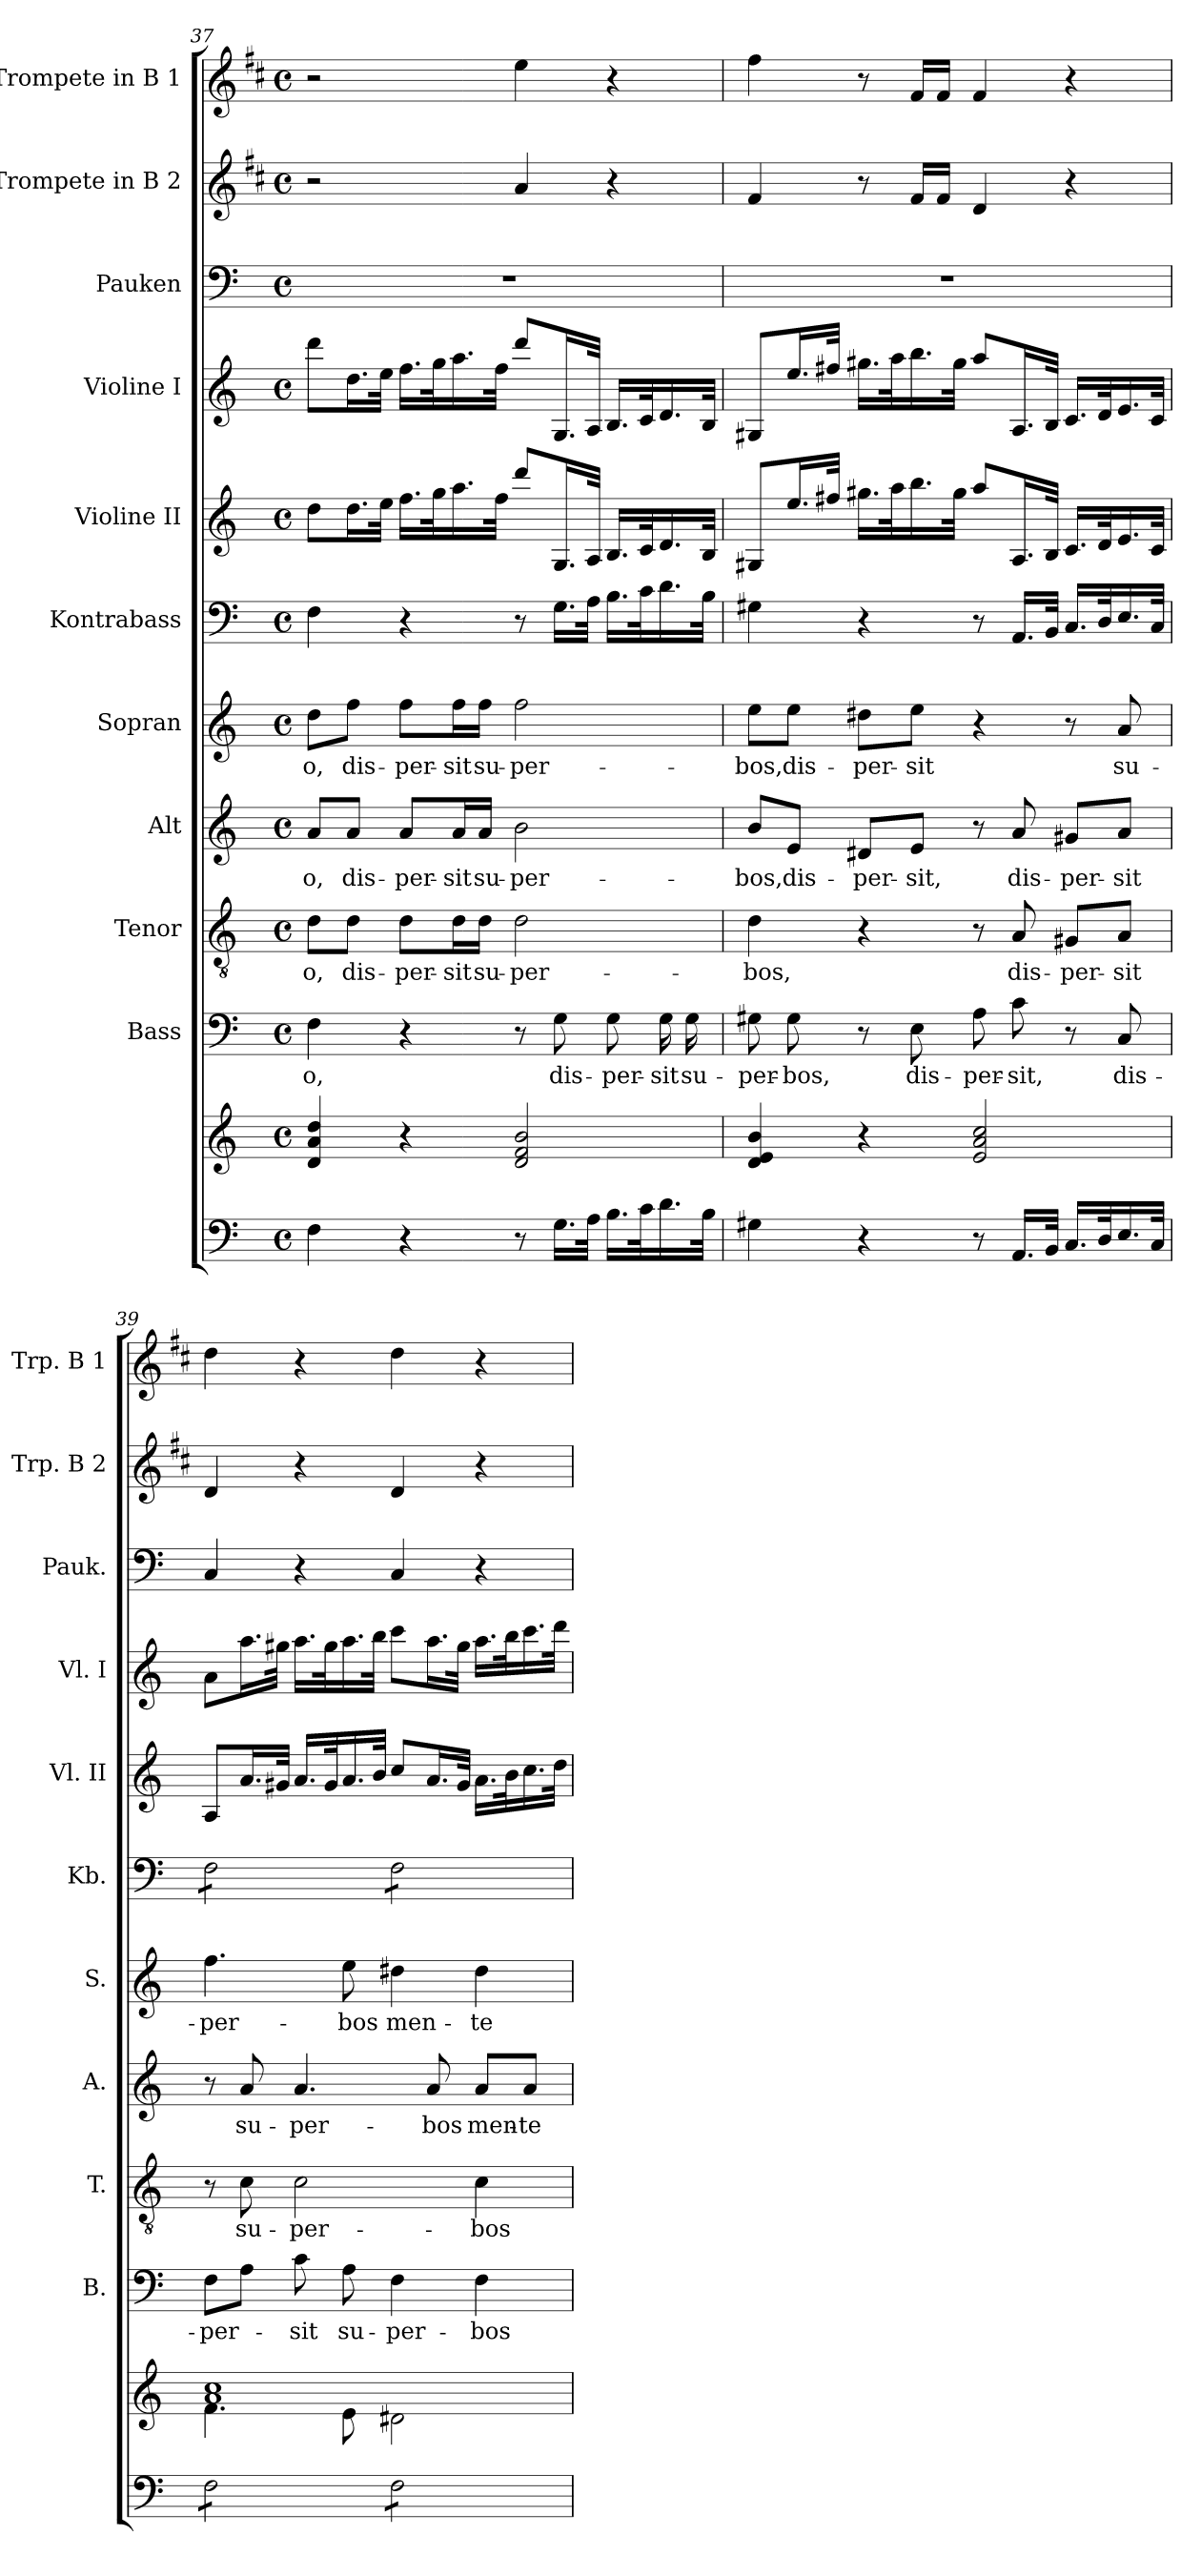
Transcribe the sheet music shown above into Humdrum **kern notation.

**kern	**kern	**kern	**text	**kern	**text	**kern	**text	**kern	**text	**kern	**kern	**kern	**kern	**kern	**kern
*part11	*part11	*part10	*part10	*part9	*part9	*part8	*part8	*part7	*part7	*part6	*part5	*part4	*part3	*part2	*part1
*staff12	*staff11	*staff10	*staff10	*staff9	*staff9	*staff8	*staff8	*staff7	*staff7	*staff6	*staff5	*staff4	*staff3	*staff2	*staff1
*	*	*I"Bass	*	*I"Tenor	*	*I"Alt	*	*I"Sopran	*	*I"Kontrabass	*I"Violine II	*I"Violine I	*I"Pauken	*I"Trompete in B 2	*I"Trompete in B 1
*	*	*I'B.	*	*I'T.	*	*I'A.	*	*I'S.	*	*I'Kb.	*I'Vl. II	*I'Vl. I	*I'Pauk.	*I'Trp. B 2	*I'Trp. B 1
!!LO:PB:g=z
*clefF4	*clefG2	*clefF4	*	*clefGv2	*	*clefG2	*	*clefG2	*	*clefF4	*clefG2	*clefG2	*clefF4	*clefG2	*clefG2
*	*	*	*	*	*	*	*	*	*	*ITrd7c12	*	*	*	*ITrd1c2	*ITrd1c2
*k[]	*k[]	*k[]	*	*k[]	*	*k[]	*	*k[]	*	*k[]	*k[]	*k[]	*k[]	*k[]	*k[]
*C:	*C:	*C:	*	*C:	*	*C:	*	*C:	*	*C:	*C:	*C:	*C:	*C:	*C:
*M4/4	*M4/4	*M4/4	*	*M4/4	*	*M4/4	*	*M4/4	*	*M4/4	*M4/4	*M4/4	*M4/4	*M4/4	*M4/4
*met(c)	*met(c)	*met(c)	*	*met(c)	*	*met(c)	*	*met(c)	*	*met(c)	*met(c)	*met(c)	*met(c)	*met(c)	*met(c)
=37	=37	=37	=37	=37	=37	=37	=37	=37	=37	=37	=37	=37	=37	=37	=37
!	!	!	!LO:LY:b	!	!LO:LY:b	!	!LO:LY:b	!	!LO:LY:b	!	!	!	!	!	!
4F\	4d/ 4a/ 4dd/	4F\	-o,	8d\L	-o,	8a/L	-o,	8dd\L	-o,	4FF\	8dd\L	8ddd\L	1r	2r	2r
!	!	!	!	!	!LO:LY:b	!	!LO:LY:b	!	!LO:LY:b	!	!	!	!	!	!
.	.	.	.	8d\J	dis-	8a/J	dis-	8ff\J	dis-	.	16.dd\L	16.dd\L	.	.	.
.	.	.	.	.	.	.	.	.	.	.	32ee\JJk	32ee\JJk	.	.	.
!	!	!	!	!	!LO:LY:b	!	!LO:LY:b	!	!LO:LY:b	!	!	!	!	!	!
4r	4r	4r	.	8d\L	-per-	8a/L	-per-	8ff\L	-per-	4r	16.ff\LL	16.ff\LL	.	.	.
.	.	.	.	.	.	.	.	.	.	.	32gg\k	32gg\k	.	.	.
!	!	!	!	!	!LO:LY:b	!	!LO:LY:b	!	!LO:LY:b	!	!	!	!	!	!
.	.	.	.	16d\L	-sit	16a/L	-sit	16ff\L	-sit	.	16.aa\	16.aa\	.	.	.
!	!	!	!	!	!LO:LY:b	!	!LO:LY:b	!	!LO:LY:b	!	!	!	!	!	!
.	.	.	.	16d\JJ	su-	16a/JJ	su-	16ff\JJ	su-	.	.	.	.	.	.
.	.	.	.	.	.	.	.	.	.	.	32ff\JJk	32ff\JJk	.	.	.
!	!	!	!	!	!LO:LY:b	!	!LO:LY:b	!	!LO:LY:b	!	!	!	!	!	!
8r	2d/ 2f/ 2b/	8r	.	2d\	-per-	2b\	-per-	2ff\	-per-	8r	8ddd/L	8ddd/L	.	4g/	4dd\
!	!	!	!LO:LY:b	!	!	!	!	!	!	!	!	!	!	!	!
16.G\LL	.	8G\	dis-	.	.	.	.	.	.	16.GG\LL	16.G/L	16.G/L	.	.	.
32A\JJk	.	.	.	.	.	.	.	.	.	32AA\JJk	32A/JJk	32A/JJk	.	.	.
!	!	!	!LO:LY:b	!	!	!	!	!	!	!	!	!	!	!	!
16.B\LL	.	8G\	-per-	.	.	.	.	.	.	16.BB\LL	16.B/LL	16.B/LL	.	4r	4r
32c\k	.	.	.	.	.	.	.	.	.	32C\k	32c/k	32c/k	.	.	.
!	!	!	!LO:LY:b	!	!	!	!	!	!	!	!	!	!	!	!
16.d\	.	16G\	-sit	.	.	.	.	.	.	16.D\	16.d/	16.d/	.	.	.
!	!	!	!LO:LY:b	!	!	!	!	!	!	!	!	!	!	!	!
.	.	16G\	su-	.	.	.	.	.	.	.	.	.	.	.	.
32B\JJk	.	.	.	.	.	.	.	.	.	32BB\JJk	32B/JJk	32B/JJk	.	.	.
=38	=38	=38	=38	=38	=38	=38	=38	=38	=38	=38	=38	=38	=38	=38	=38
!	!	!	!LO:LY:b	!	!LO:LY:b	!	!LO:LY:b	!	!LO:LY:b	!	!	!	!	!	!
4G#X\	4d/ 4e/ 4b/	8G#X\	-per-	4d\	-bos,	8b/L	-bos,	8ee\L	-bos,	4GG#X\	8G#X/L	8G#X/L	1r	4e/	4ee\
!	!	!	!LO:LY:b	!	!	!	!LO:LY:b	!	!LO:LY:b	!	!	!	!	!	!
.	.	8G#\	-bos,	.	.	8e/J	dis-	8ee\J	dis-	.	16.ee/L	16.ee/L	.	.	.
.	.	.	.	.	.	.	.	.	.	.	32ff#X/JJk	32ff#X/JJk	.	.	.
!	!	!	!	!	!	!	!LO:LY:b	!	!LO:LY:b	!	!	!	!	!	!
4r	4r	8r	.	4r	.	8d#X/L	-per-	8dd#X\L	-per-	4r	16.gg#X\LL	16.gg#X\LL	.	8r	8r
.	.	.	.	.	.	.	.	.	.	.	32aa\k	32aa\k	.	.	.
!	!	!	!LO:LY:b	!	!	!	!LO:LY:b	!	!LO:LY:b	!	!	!	!	!	!
.	.	8E\	dis-	.	.	8e/J	-sit,	8ee\J	-sit	.	16.bb\	16.bb\	.	16e/LL	16e/LL
.	.	.	.	.	.	.	.	.	.	.	.	.	.	16e/JJ	16e/JJ
.	.	.	.	.	.	.	.	.	.	.	32gg#\JJk	32gg#\JJk	.	.	.
!	!	!	!LO:LY:b	!	!	!	!	!	!	!	!	!	!	!	!
8r	2e/ 2a/ 2cc/	8A\	-per-	8r	.	8r	.	4r	.	8r	8aa/L	8aa/L	.	4c/	4e/
!	!	!	!LO:LY:b	!	!LO:LY:b	!	!LO:LY:b	!	!	!	!	!	!	!	!
16.AA/LL	.	8c\	-sit,	8A/	dis-	8a/	dis-	.	.	16.AAA/LL	16.A/L	16.A/L	.	.	.
32BB/JJk	.	.	.	.	.	.	.	.	.	32BBB/JJk	32B/JJk	32B/JJk	.	.	.
!	!	!	!	!	!LO:LY:b	!	!LO:LY:b	!	!	!	!	!	!	!	!
16.C/LL	.	8r	.	8G#X/L	-per-	8g#X/L	-per-	8r	.	16.CC/LL	16.c/LL	16.c/LL	.	4r	4r
32D/k	.	.	.	.	.	.	.	.	.	32DD/k	32d/k	32d/k	.	.	.
!	!	!	!LO:LY:b	!	!LO:LY:b	!	!LO:LY:b	!	!LO:LY:b	!	!	!	!	!	!
16.E/	.	8C/	dis-	8A/J	-sit	8a/J	-sit	8a/	su-	16.EE/	16.e/	16.e/	.	.	.
32C/JJk	.	.	.	.	.	.	.	.	.	32CC/JJk	32c/JJk	32c/JJk	.	.	.
!!LO:PB:g=z
=39	=39	=39	=39	=39	=39	=39	=39	=39	=39	=39	=39	=39	=39	=39	=39
*	*^	*	*	*	*	*	*	*	*	*	*	*	*	*	*
!	!	!	!	!LO:LY:b	!	!	!	!	!	!LO:LY:b	!	!	!	!	!	!
*tremolo	*	*	*	*	*	*	*	*	*	*	*	*	*	*	*	*
*	*	*	*	*	*	*	*	*	*	*	*tremolo	*	*	*	*	*
8F\L	1a 1cc	4.f\	8F\L	-per-	8r	.	8r	.	4.ff\	-per-	8FF\L	8A/L	8a\L	4C/	4c/	4cc\
!	!	!	!	!	!	!LO:LY:b	!	!LO:LY:b	!	!	!	!	!	!	!	!
8F\	.	.	8A\J	.	8c\	su-	8a/	su-	.	.	8FF\	16.a/L	16.aa\L	.	.	.
.	.	.	.	.	.	.	.	.	.	.	.	32g#X/JJk	32gg#X\JJk	.	.	.
!	!	!	!	!LO:LY:b	!	!LO:LY:b	!	!LO:LY:b	!	!	!	!	!	!	!	!
8F\	.	.	8c\	-sit	2c\	-per-	4.a/	-per-	.	.	8FF\	16.a/LL	16.aa\LL	4r	4r	4r
.	.	.	.	.	.	.	.	.	.	.	.	32g#/k	32gg#\k	.	.	.
!	!	!	!	!LO:LY:b	!	!	!	!	!	!LO:LY:b	!	!	!	!	!	!
8F\J	.	8e\	8A\	su-	.	.	.	.	8ee\	-bos	8FF\J	16.a/	16.aa\	.	.	.
.	.	.	.	.	.	.	.	.	.	.	.	32b/JJk	32bb\JJk	.	.	.
!	!	!	!	!LO:LY:b	!	!	!	!	!	!LO:LY:b	!	!	!	!	!	!
8F\L	.	2d#X\	4F\	-per-	.	.	.	.	4dd#X\	men-	8FF\L	8cc/L	8ccc\L	4C/	4c/	4cc\
!	!	!	!	!	!	!	!	!LO:LY:b	!	!	!	!	!	!	!	!
8F\	.	.	.	.	.	.	8a/	-bos	.	.	8FF\	16.a/L	16.aa\L	.	.	.
.	.	.	.	.	.	.	.	.	.	.	.	32g#/JJk	32gg#\JJk	.	.	.
!	!	!	!	!LO:LY:b	!	!LO:LY:b	!	!LO:LY:b	!	!LO:LY:b	!	!	!	!	!	!
8F\	.	.	4F\	-bos	4c\	-bos	8a/L	men-	4dd#\	-te	8FF\	16.a\LL	16.aa\LL	4r	4r	4r
.	.	.	.	.	.	.	.	.	.	.	.	32b\k	32bb\k	.	.	.
!	!	!	!	!	!	!	!	!LO:LY:b	!	!	!	!	!	!	!	!
8F\J	.	.	.	.	.	.	8a/J	-te	.	.	8FF\J	16.cc\	16.ccc\	.	.	.
*	*	*	*	*	*	*	*	*	*	*	*Xtremolo	*	*	*	*	*
*Xtremolo	*	*	*	*	*	*	*	*	*	*	*	*	*	*	*	*
.	.	.	.	.	.	.	.	.	.	.	.	32dd\JJk	32ddd\JJk	.	.	.
*	*v	*v	*	*	*	*	*	*	*	*	*	*	*	*	*	*
=	=	=	=	=	=	=	=	=	=	=	=	=	=	=	=
*-	*-	*-	*-	*-	*-	*-	*-	*-	*-	*-	*-	*-	*-	*-	*-
